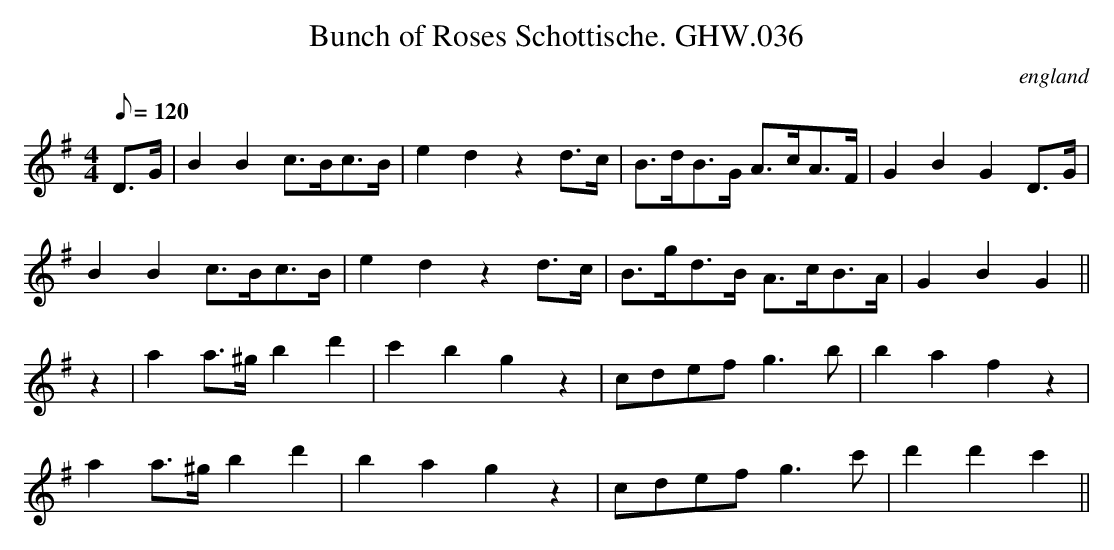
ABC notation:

X:1
T:Bunch of Roses Schottische. GHW.036
O:england
M:4/4
L:1/8
Q:120
K:G
D>G|B2B2 c>Bc>B|e2d2 z2 d>c|B>dB>G A>cA>F|G2B2G2 D>G|
B2B2 c>Bc>B|e2d2 z2 d>c|B>gd>B A>cB>A|G2B2G2||
z2|a2 a>^g b2 d'2|c'2 b2 g2 z2|cdef g3 b|b2a2f2 z2|
a2 a>^g b2 d'2|b2 a2 g2 z2|cdef g3 c'|d'2d'2c'2 ||
